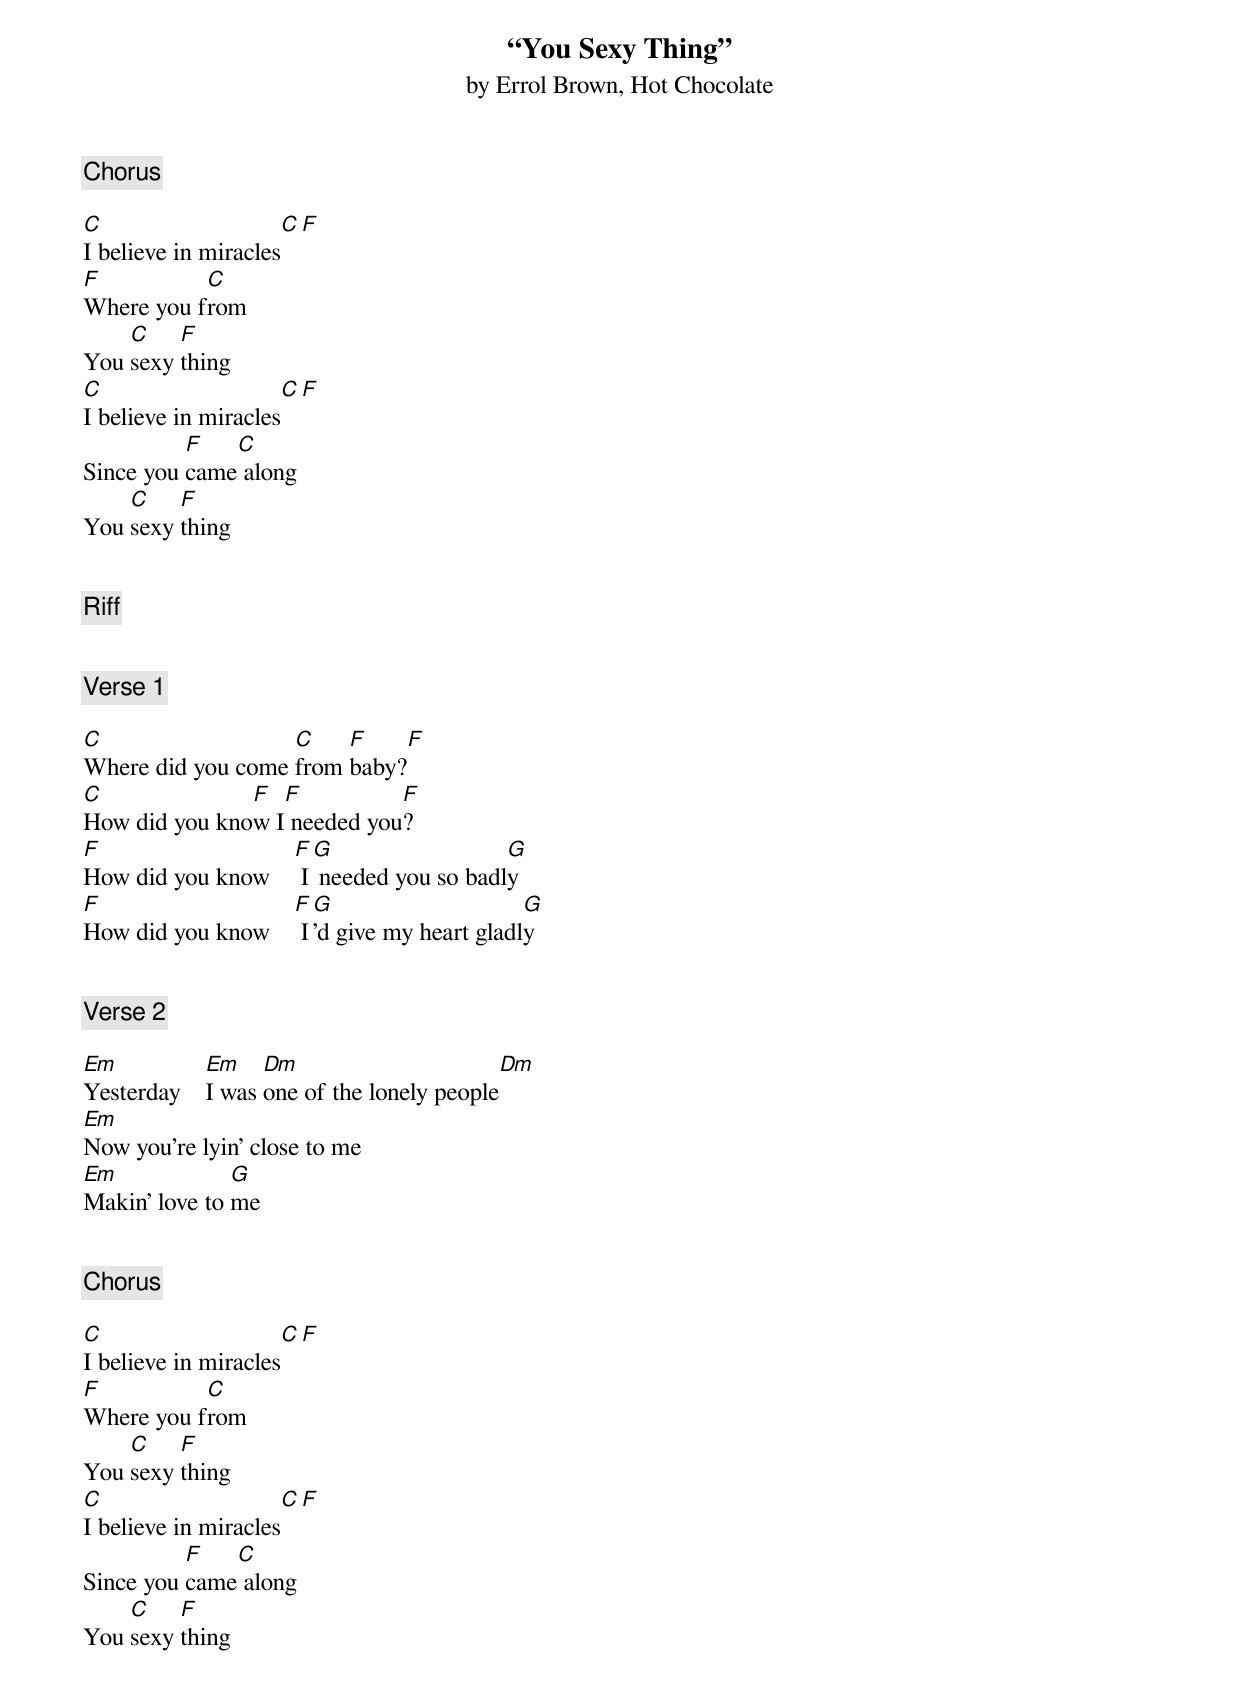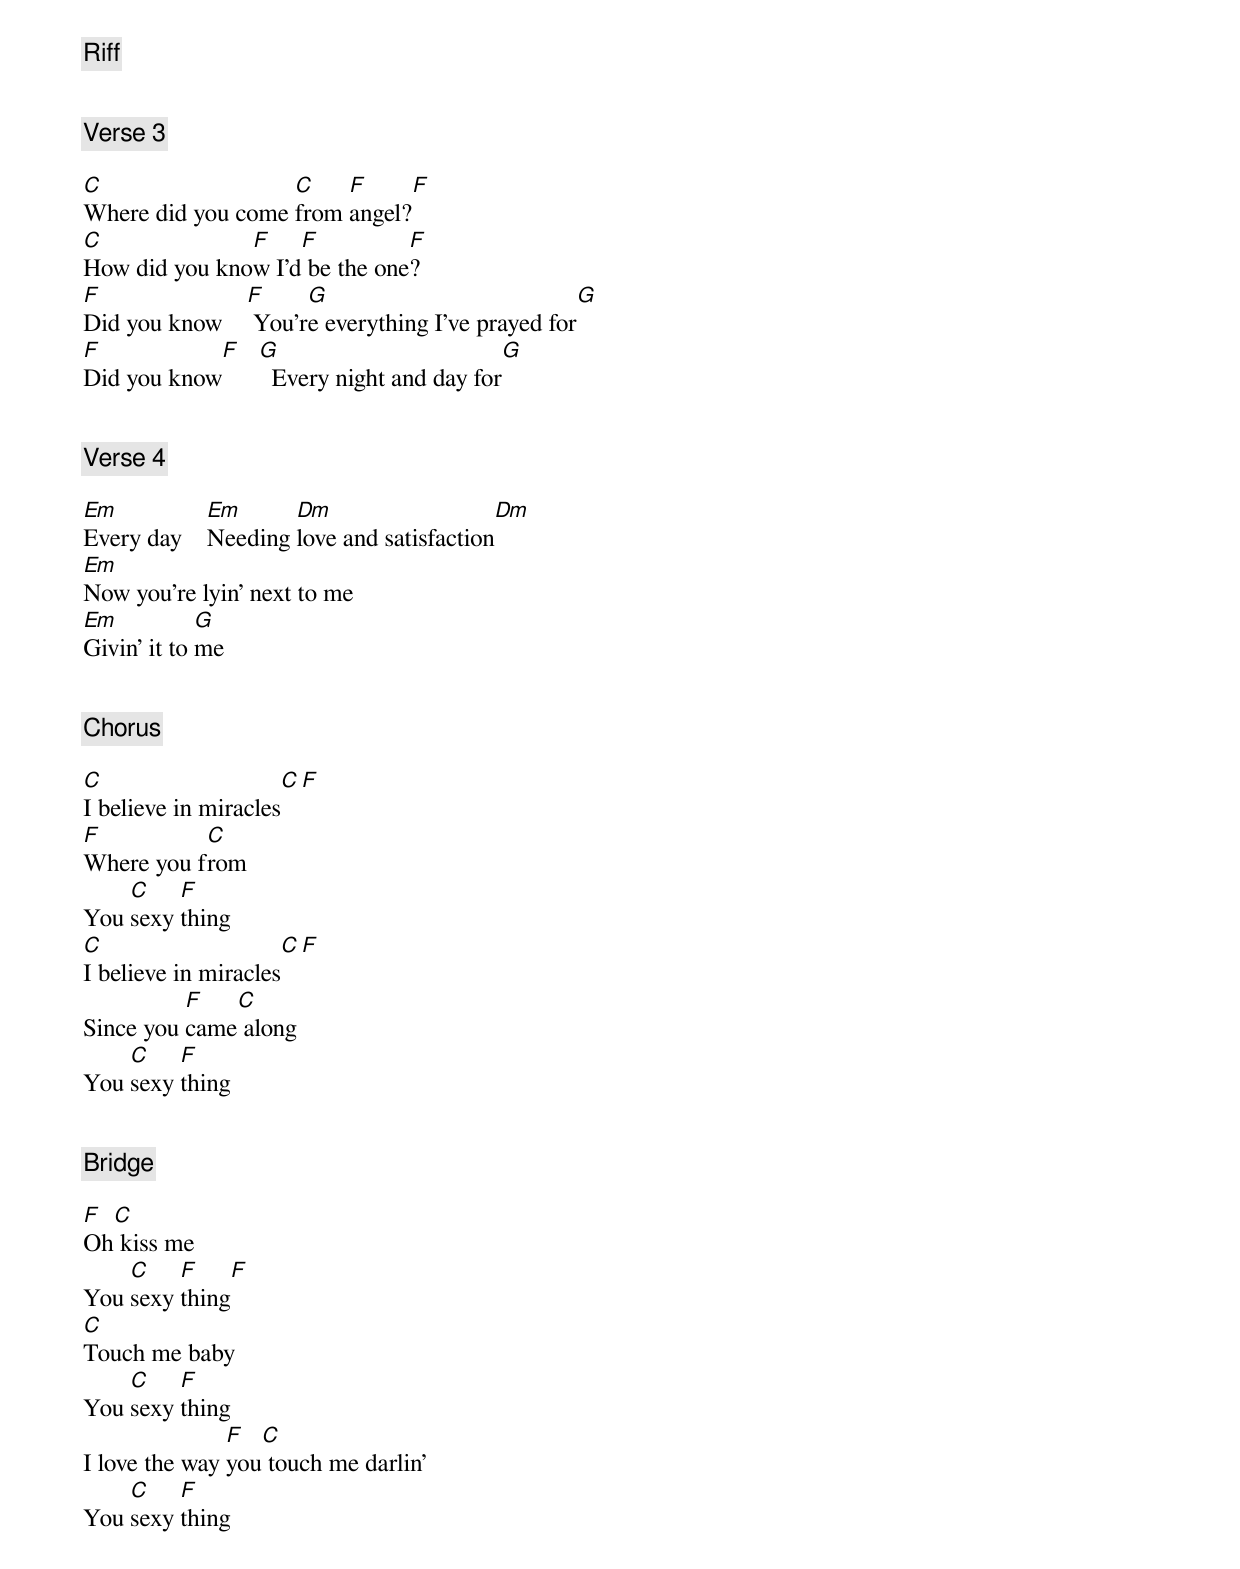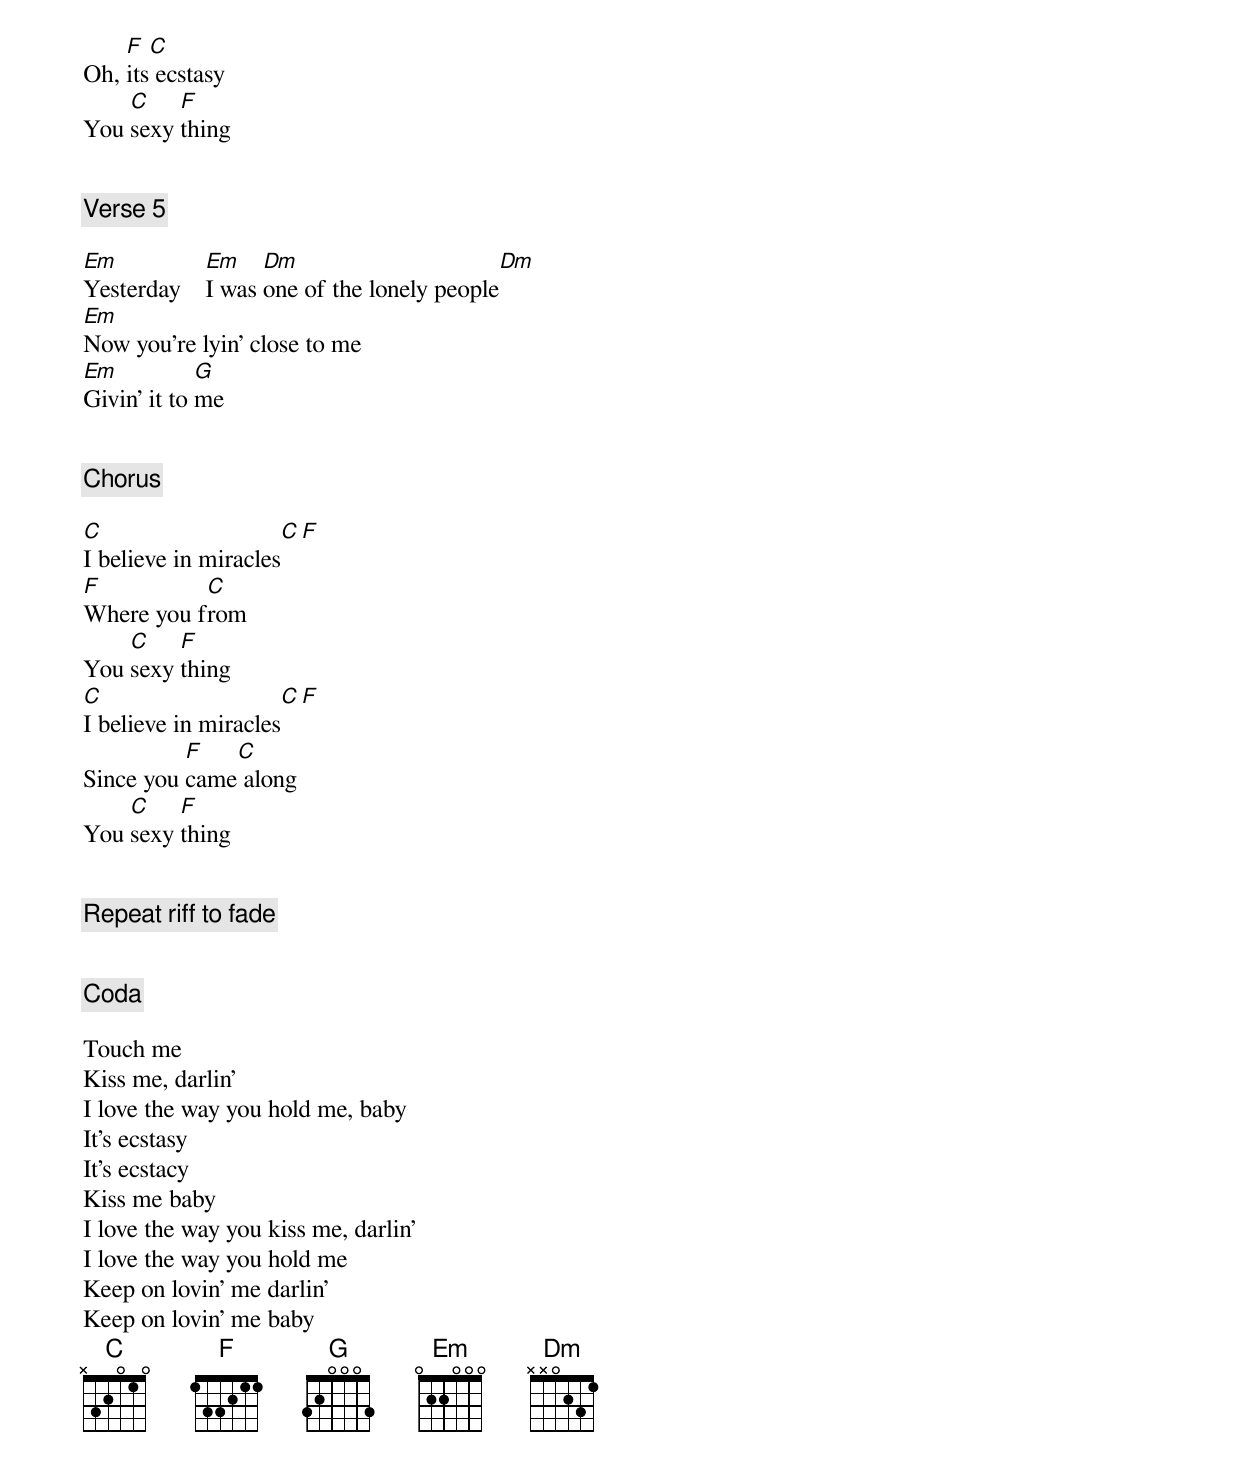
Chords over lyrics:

“You Sexy Thing”
by Errol Brown, Hot Chocolate


[Chorus]

C                     C F
I believe in miracles
F          C
Where you from
    C    F
You sexy thing
C                    C F
I believe in miracles
          F   C
Since you came along
    C    F
You sexy thing


[Riff]


[Verse 1]

C                  C    F     F
Where did you come from baby?
C              F  F          F
How did you know I needed you?
F                   F G                  G
How did you know     I needed you so badly
F                   F G                     G
How did you know     I’d give my heart gladly


[Verse 2]

Em           Em    Dm                      Dm
Yesterday    I was one of the lonely people
Em
Now you’re lyin’ close to me
Em             G
Makin’ love to me


[Chorus]

C                     C F
I believe in miracles
F          C
Where you from
    C    F
You sexy thing
C                    C F
I believe in miracles
          F   C
Since you came along
    C    F
You sexy thing


[Riff]


[Verse 3]

C                  C    F     F
Where did you come from angel?
C              F    F          F
How did you know I’d be the one?
F               F     G                           G
Did you know     You’re everything I’ve prayed for
F           F  G                        G
Did you know     Every night and day for


[Verse 4]

Em           Em      Dm                    Dm
Every day    Needing love and satisfaction
Em
Now you’re lyin’ next to me
Em           G
Givin’ it to me


[Chorus]

C                     C F
I believe in miracles
F          C
Where you from
    C    F
You sexy thing
C                    C F
I believe in miracles
          F   C
Since you came along
    C    F
You sexy thing


[Bridge]

F C
Oh kiss me
    C    F    F
You sexy thing
C
Touch me baby
    C    F
You sexy thing
               F  C
I love the way you touch me darlin’
    C    F
You sexy thing
    F  C
Oh, its ecstasy
    C    F
You sexy thing


[Verse 5]

Em           Em    Dm                      Dm
Yesterday    I was one of the lonely people
Em
Now you’re lyin’ close to me
Em           G
Givin’ it to me


[Chorus]

C                     C F
I believe in miracles
F          C
Where you from
    C    F
You sexy thing
C                    C F
I believe in miracles
          F   C
Since you came along
    C    F
You sexy thing


[Repeat riff to fade]


[Coda]

Touch me
Kiss me, darlin’
I love the way you hold me, baby
It’s ecstasy
It’s ecstacy
Kiss me baby
I love the way you kiss me, darlin’
I love the way you hold me
Keep on lovin’ me darlin’
Keep on lovin’ me baby
